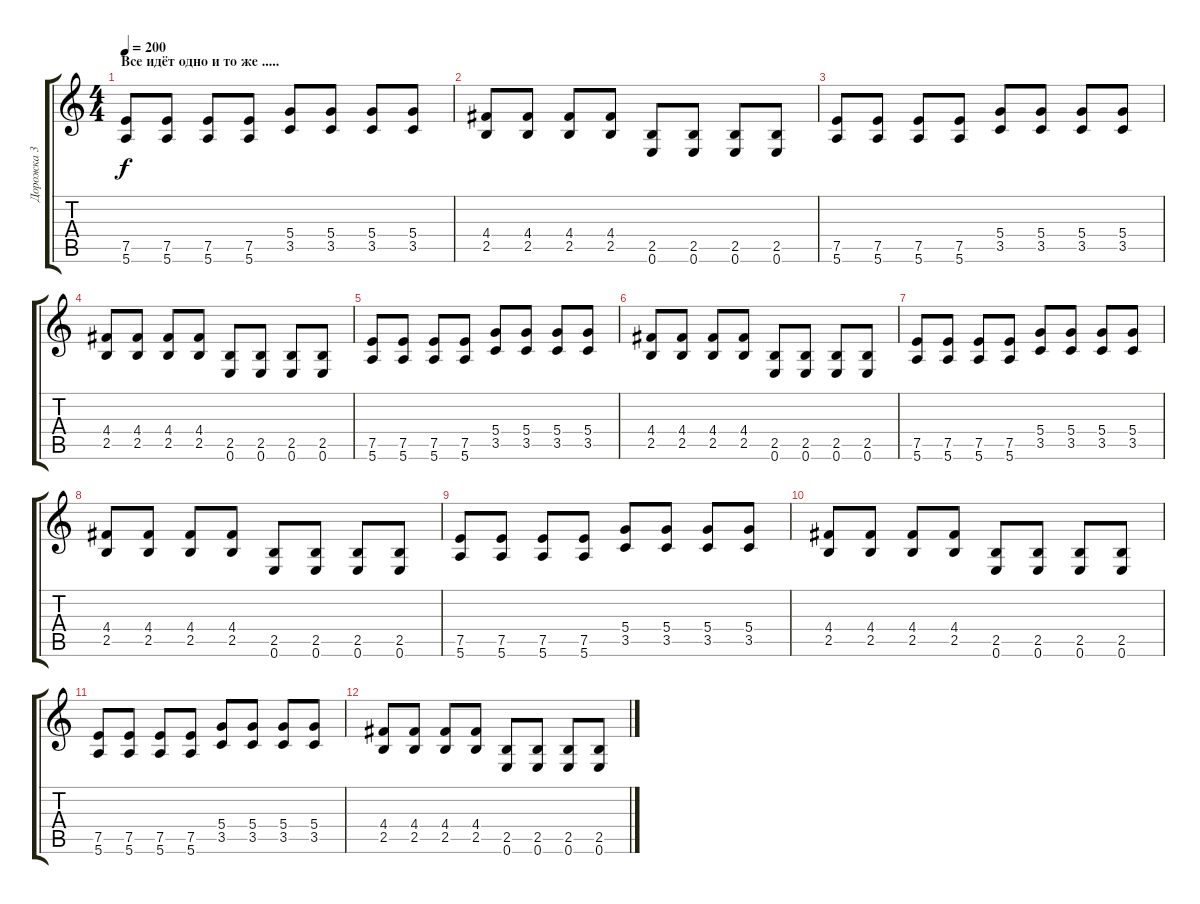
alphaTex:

\track ("Дорожка 3" "Дорожка 3") {instrument distortionguitar}
\staff {score tabs}
\tuning (E4 B3 G3 D3 A2 E2) {hide}
\ts (4 4)
\section ("" "Все идёт одно и то же .....")
\tempo 200
\clef g2
\ks c
(7.5 5.6).8{dy f instrument distortionguitar} (7.5 5.6).8 (7.5 5.6).8 (7.5 5.6).8 (5.4 3.5).8 (5.4 3.5).8 (5.4 3.5).8 (5.4 3.5).8 |
(4.4 2.5).8 (4.4 2.5).8 (4.4 2.5).8 (4.4 2.5).8 (2.5 0.6).8 (2.5 0.6).8 (2.5 0.6).8 (2.5 0.6).8 |
(7.5 5.6).8 (7.5 5.6).8 (7.5 5.6).8 (7.5 5.6).8 (5.4 3.5).8 (5.4 3.5).8 (5.4 3.5).8 (5.4 3.5).8 |
(4.4 2.5).8 (4.4 2.5).8 (4.4 2.5).8 (4.4 2.5).8 (2.5 0.6).8 (2.5 0.6).8 (2.5 0.6).8 (2.5 0.6).8 |
(7.5 5.6).8 (7.5 5.6).8 (7.5 5.6).8 (7.5 5.6).8 (5.4 3.5).8 (5.4 3.5).8 (5.4 3.5).8 (5.4 3.5).8 |
(4.4 2.5).8 (4.4 2.5).8 (4.4 2.5).8 (4.4 2.5).8 (2.5 0.6).8 (2.5 0.6).8 (2.5 0.6).8 (2.5 0.6).8 |
(7.5 5.6).8 (7.5 5.6).8 (7.5 5.6).8 (7.5 5.6).8 (5.4 3.5).8 (5.4 3.5).8 (5.4 3.5).8 (5.4 3.5).8 |
(4.4 2.5).8 (4.4 2.5).8 (4.4 2.5).8 (4.4 2.5).8 (2.5 0.6).8 (2.5 0.6).8 (2.5 0.6).8 (2.5 0.6).8 |
(7.5 5.6).8 (7.5 5.6).8 (7.5 5.6).8 (7.5 5.6).8 (5.4 3.5).8 (5.4 3.5).8 (5.4 3.5).8 (5.4 3.5).8 |
(4.4 2.5).8 (4.4 2.5).8 (4.4 2.5).8 (4.4 2.5).8 (2.5 0.6).8 (2.5 0.6).8 (2.5 0.6).8 (2.5 0.6).8 |
(7.5 5.6).8 (7.5 5.6).8 (7.5 5.6).8 (7.5 5.6).8 (5.4 3.5).8 (5.4 3.5).8 (5.4 3.5).8 (5.4 3.5).8 |
(4.4 2.5).8 (4.4 2.5).8 (4.4 2.5).8 (4.4 2.5).8 (2.5 0.6).8 (2.5 0.6).8 (2.5 0.6).8 (2.5 0.6).8
